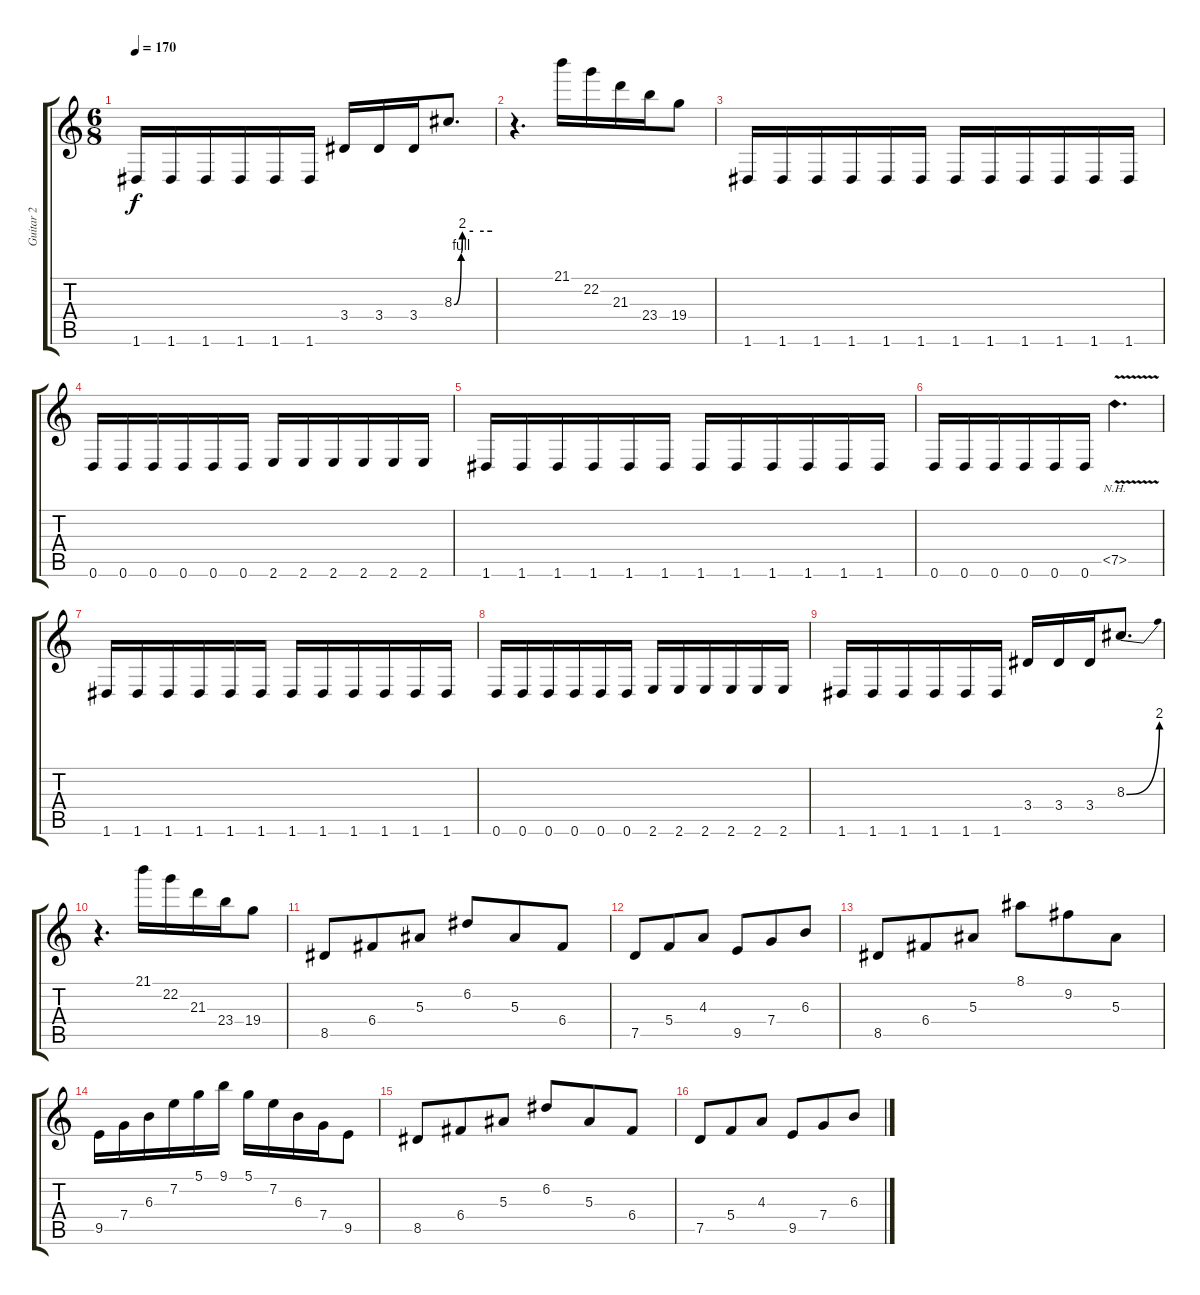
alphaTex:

\track ("Guitar 2" "Guitar 2") {instrument distortionguitar}
\staff {score tabs}
\tuning (D4 A3 F3 C3 G2 D2) {hide}
\ts (6 8)
\tempo 170
\clef g2
\ks c
1.6.16{dy f} 1.6.16 1.6.16 1.6.16 1.6.16 1.6.16 3.4.16 3.4.16 3.4.16 8.3{be (custom 0 0 11 4 13 8 30 8 58 8 60 8)}.8{d} |
r.4{d} 21.1.16 22.2.16 21.3.16 23.4.16 19.4.8 |
1.6.16 1.6.16 1.6.16 1.6.16 1.6.16 1.6.16 1.6.16 1.6.16 1.6.16 1.6.16 1.6.16 1.6.16 |
0.6.16 0.6.16 0.6.16 0.6.16 0.6.16 0.6.16 2.6.16 2.6.16 2.6.16 2.6.16 2.6.16 2.6.16 |
1.6.16 1.6.16 1.6.16 1.6.16 1.6.16 1.6.16 1.6.16 1.6.16 1.6.16 1.6.16 1.6.16 1.6.16 |
0.6.16 0.6.16 0.6.16 0.6.16 0.6.16 0.6.16 7.5{nh v}.4{d} |
1.6.16 1.6.16 1.6.16 1.6.16 1.6.16 1.6.16 1.6.16 1.6.16 1.6.16 1.6.16 1.6.16 1.6.16 |
0.6.16 0.6.16 0.6.16 0.6.16 0.6.16 0.6.16 2.6.16 2.6.16 2.6.16 2.6.16 2.6.16 2.6.16 |
1.6.16 1.6.16 1.6.16 1.6.16 1.6.16 1.6.16 3.4.16 3.4.16 3.4.16 8.3{be (bend 0 0 60 8)}.8{d} |
r.4{d} 21.1.16 22.2.16 21.3.16 23.4.16 19.4.8 |
8.5.8 6.4.8 5.3.8 6.2.8 5.3.8 6.4.8 |
7.5.8 5.4.8 4.3.8 9.5.8 7.4.8 6.3.8 |
8.5.8 6.4.8 5.3.8 8.1.8 9.2.8 5.3.8 |
9.5.16 7.4.16 6.3.16 7.2.16 5.1.16 9.1.16 5.1.16 7.2.16 6.3.16 7.4.16 9.5.8 |
8.5.8 6.4.8 5.3.8 6.2.8 5.3.8 6.4.8 |
7.5.8 5.4.8 4.3.8 9.5.8 7.4.8 6.3.8
